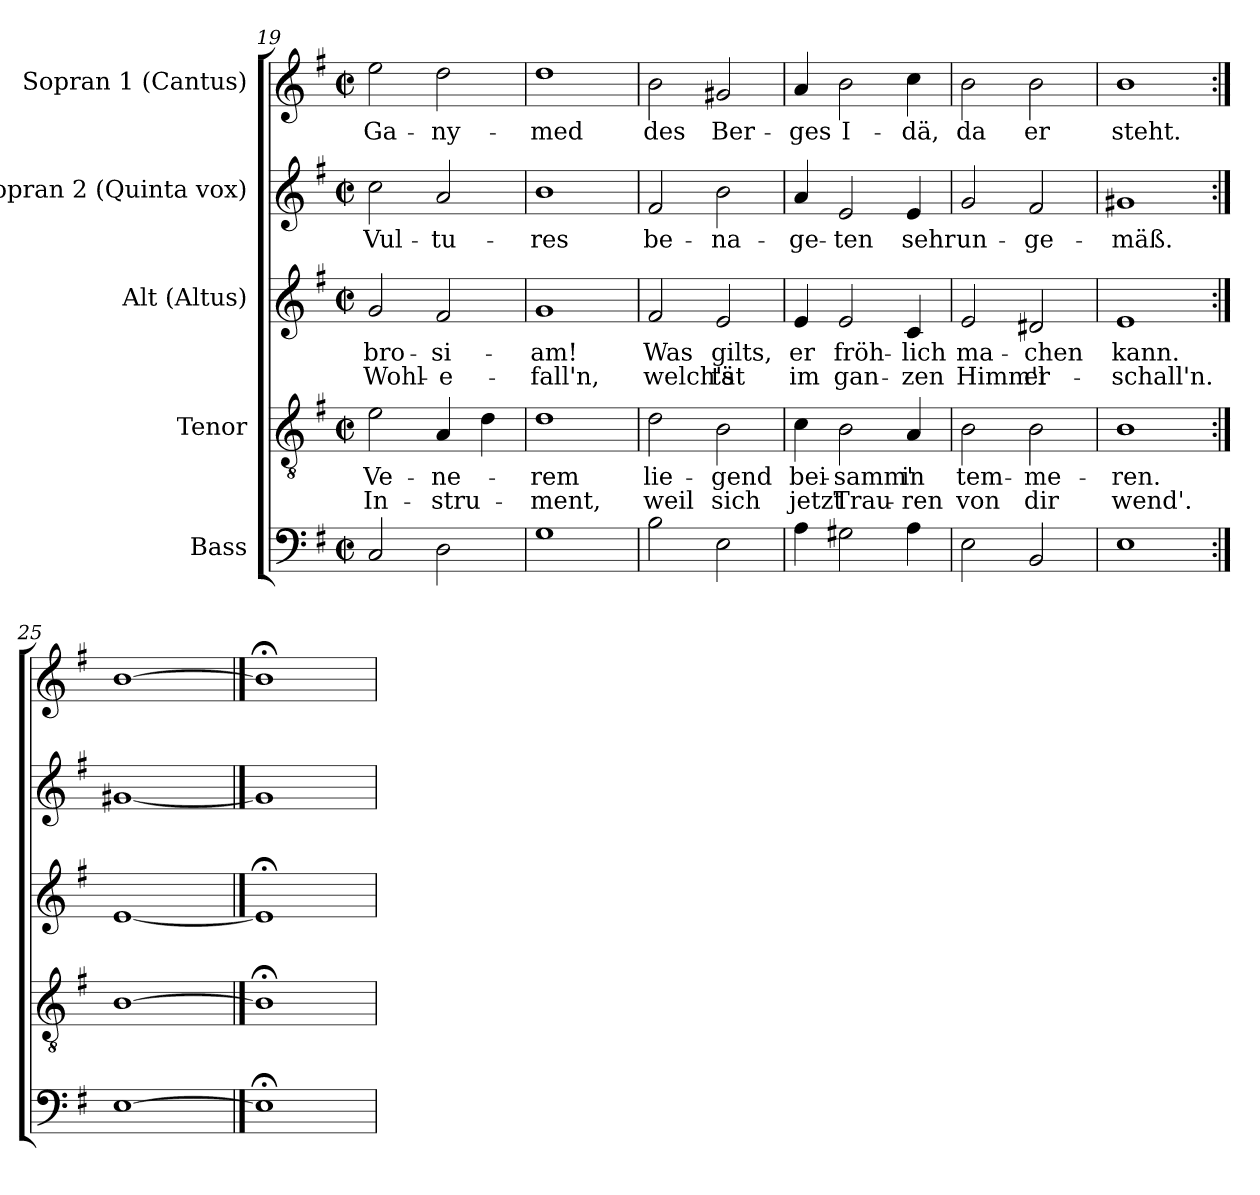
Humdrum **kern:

**kern	**kern	**text	**text	**kern	**text	**text	**kern	**text	**kern	**text
*part5	*part4	*part4	*part4	*part3	*part3	*part3	*part2	*part2	*part1	*part1
*staff5	*staff4	*staff4	*staff4	*staff3	*staff3	*staff3	*staff2	*staff2	*staff1	*staff1
*I"Bass	*I"Tenor	*	*	*I"Alt (Altus)	*	*	*I"Sopran 2 (Quinta vox)	*	*I"Sopran 1 (Cantus)	*
*clefF4	*clefGv2	*	*	*clefG2	*	*	*clefG2	*	*clefG2	*
*k[f#]	*k[f#]	*	*	*k[f#]	*	*	*k[f#]	*	*k[f#]	*
*M2/2	*M2/2	*	*	*M2/2	*	*	*M2/2	*	*M2/2	*
*met(c|)	*met(c|)	*	*	*met(c|)	*	*	*met(c|)	*	*met(c|)	*
=19	=19	=19	=19	=19	=19	=19	=19	=19	=19	=19
2C/	2e\	Ve-	In-	2g/	-bro-	Wohl-	2cc\	Vul-	2ee\	Ga-
2D\	4A/	-ne-	-stru-	2f#/	-si-	-e-	2a/	-tu-	2dd\	-ny-
.	4d\	.	.	.	.	.	.	.	.	.
=20	=20	=20	=20	=20	=20	=20	=20	=20	=20	=20
1G	1d	-rem	-ment,	1g	-am!	-fall'n,	1b	-res	1dd	-med
!!LO:LB:g=z
=21	=21	=21	=21	=21	=21	=21	=21	=21	=21	=21
2B\	2d\	lie-	weil	2f#/	Was	welch's	2f#/	be-	2b\	des
2E\	2B\	-gend	sich	2e/	gilts,	tät	2b\	-na-	2g#X/	Ber-
=22	=22	=22	=22	=22	=22	=22	=22	=22	=22	=22
4A\	4c\	bei-	jetzt	4e/	er	im	4a/	-ge-	4a/	-ges
2G#X\	2B\	-samm'	Trau-	2e/	fröh-	gan-	2e/	-ten	2b\	I-
4A\	4A/	in	-ren	4c/	-lich	-zen	4e/	sehr	4cc\	-dä,
=23	=23	=23	=23	=23	=23	=23	=23	=23	=23	=23
2E\	2B\	tem-	von	2e/	ma-	Himm'l	2g/	un-	2b\	da
2BB/	2B\	-me-	dir	2d#X/	-chen	er-	2f#/	-ge-	2b\	er
=24	=24	=24	=24	=24	=24	=24	=24	=24	=24	=24
1E	1B	-ren.	wend'.	1e	kann.	-schall'n.	1g#X	-mäß.	1b	steht.
=25:|!	=25:|!	=25:|!	=25:|!	=25:|!	=25:|!	=25:|!	=25:|!	=25:|!	=25:|!	=25:|!
[1E	[1B	.	.	[1e	.	.	[1g#X	.	[1b	.
==26	==26	==26	==26	==26	==26	==26	==26	==26	==26	==26
1E;<]	1B;<]	.	.	1e;<]	.	.	1g#]	.	1b;<]	.
=	=	=	=	=	=	=	=	=	=	=
*-	*-	*-	*-	*-	*-	*-	*-	*-	*-	*-
